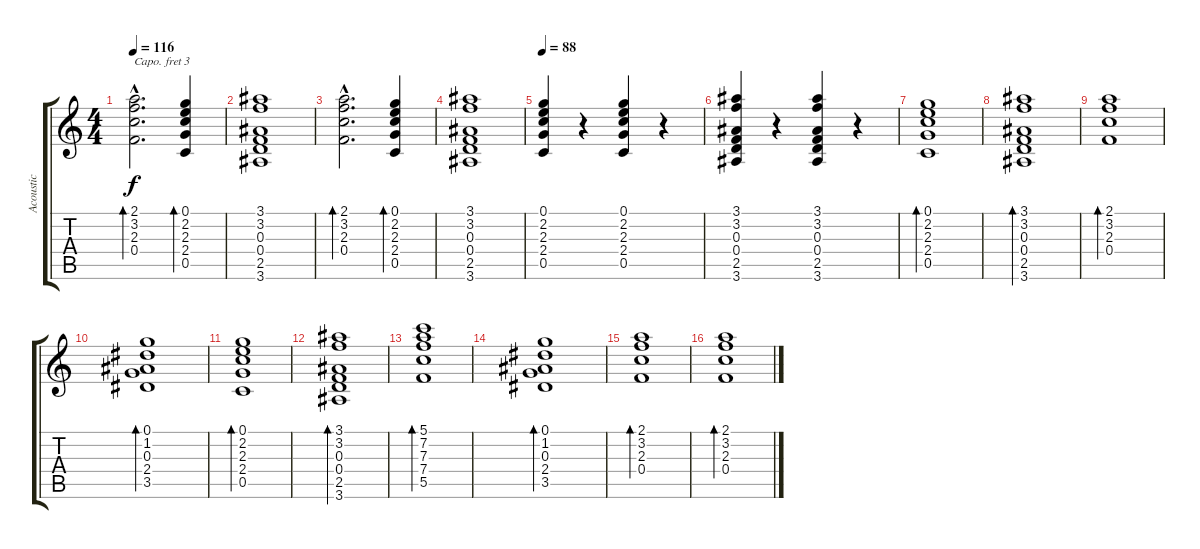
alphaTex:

\track ("Acoustic" "Acoustic") {instrument acousticguitarsteel}
\staff {score tabs}
\capo 3
\tuning (E4 B3 G3 D3 A2 E2) {hide}
\ts (4 4)
\tempo 116
\clef g2
\ks c
(2.1{hac} 3.2{hac} 2.3{hac} 0.4{hac}).2{d bd 60 dy f} (0.1 2.2 2.3 2.4 0.5).4{bd 60} |
(3.1 3.2 0.3 0.4 2.5 3.6).1 |
(2.1{hac} 3.2{hac} 2.3{hac} 0.4{hac}).2{d bd 60} (0.1 2.2 2.3 2.4 0.5).4{bd 60} |
(3.1 3.2 0.3 0.4 2.5 3.6).1 |
\tempo 88
(0.1 2.2 2.3 2.4 0.5).4 r.4 (0.1 2.2 2.3 2.4 0.5).4 r.4 |
(3.1 3.2 0.3 0.4 2.5 3.6).4 r.4 (3.1 3.2 0.3 0.4 2.5 3.6).4 r.4 |
(0.1 2.2 2.3 2.4 0.5).1{bd 120} |
(3.1 3.2 0.3 0.4 2.5 3.6).1{bd 120} |
(2.1 3.2 2.3 0.4).1{bd 120} |
(0.1 1.2 0.3 2.4 3.5).1{bd 120} |
(0.1 2.2 2.3 2.4 0.5).1{bd 120} |
(3.1 3.2 0.3 0.4 2.5 3.6).1{bd 120} |
(5.1 7.2 7.3 7.4 5.5).1{bd 120} |
(0.1 1.2 0.3 2.4 3.5).1{bd 120} |
(2.1 3.2 2.3 0.4).1{bd 120} |
(2.1 3.2 2.3 0.4).1{bd 120}
